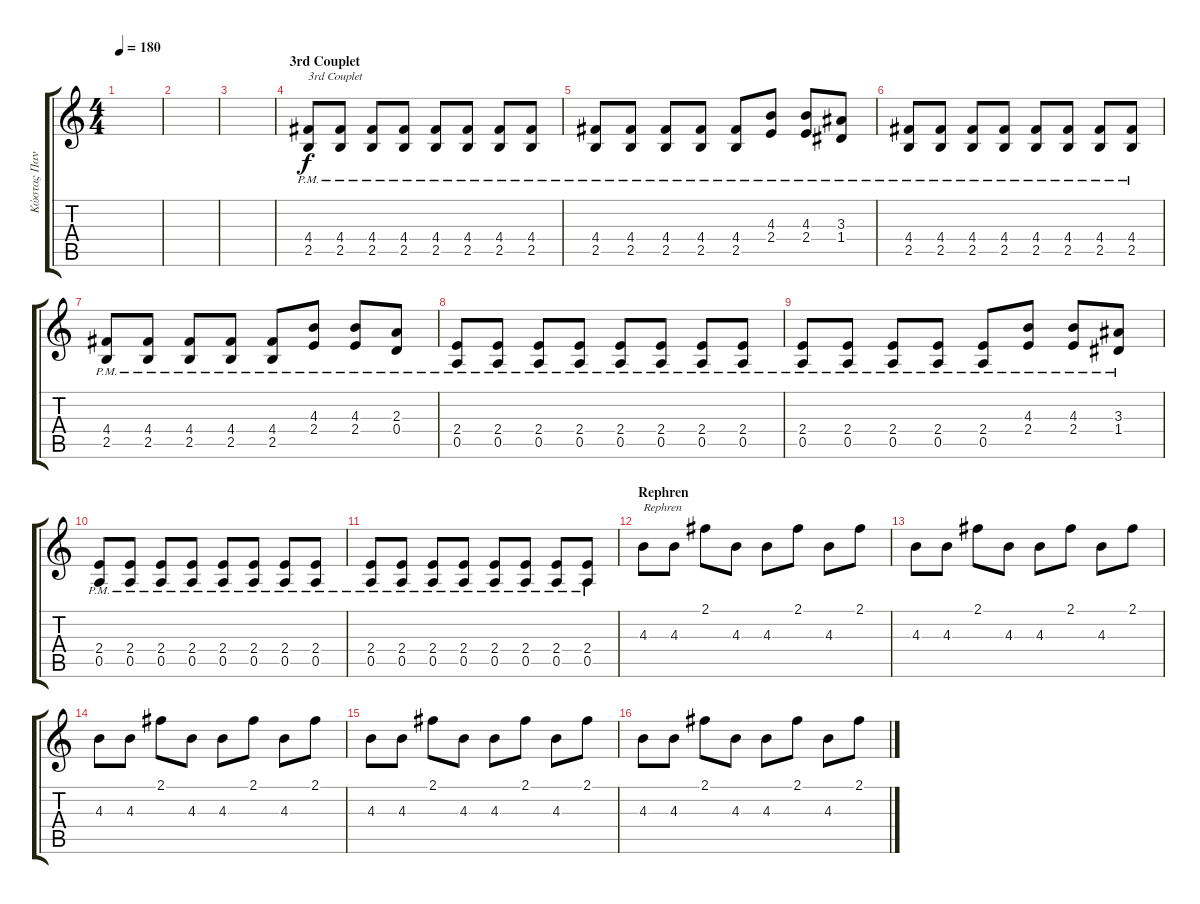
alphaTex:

\track ("Κώστας Παντέλης (Kostas pantelis)" "Κώστας Παν") {instrument overdrivenguitar}
\staff {score tabs}
\tuning (E4 B3 G3 D3 A2 E2) {hide}
\ts (4 4)
\tempo 180
\clef g2
\ks c
|
|
|
\section ("" "3rd Couplet")
(4.4{pm} 2.5).8{txt "3rd Couplet "} (4.4{pm} 2.5).8 (4.4{pm} 2.5).8 (4.4{pm} 2.5).8 (4.4{pm} 2.5).8 (4.4{pm} 2.5).8 (4.4{pm} 2.5).8 (4.4{pm} 2.5).8 |
(4.4{pm} 2.5).8 (4.4{pm} 2.5).8 (4.4{pm} 2.5).8 (4.4{pm} 2.5).8 (4.4{pm} 2.5).8 (4.3 2.4{pm}).8 (4.3 2.4{pm}).8 (3.3 1.4{pm}).8 |
(4.4{pm} 2.5).8 (4.4{pm} 2.5).8 (4.4{pm} 2.5).8 (4.4{pm} 2.5).8 (4.4{pm} 2.5).8 (4.4{pm} 2.5).8 (4.4{pm} 2.5).8 (4.4{pm} 2.5).8 |
(4.4{pm} 2.5).8 (4.4{pm} 2.5).8 (4.4{pm} 2.5).8 (4.4{pm} 2.5).8 (4.4{pm} 2.5).8 (4.3 2.4{pm}).8 (4.3 2.4{pm}).8 (2.3 0.4{pm}).8 |
(2.4{pm} 0.5).8 (2.4{pm} 0.5).8 (2.4{pm} 0.5).8 (2.4{pm} 0.5).8 (2.4{pm} 0.5).8 (2.4{pm} 0.5).8 (2.4{pm} 0.5).8 (2.4{pm} 0.5).8 |
(2.4{pm} 0.5).8 (2.4{pm} 0.5).8 (2.4{pm} 0.5).8 (2.4{pm} 0.5).8 (2.4{pm} 0.5).8 (4.3 2.4{pm}).8 (4.3 2.4{pm}).8 (3.3 1.4{pm}).8 |
(2.4{pm} 0.5).8 (2.4{pm} 0.5).8 (2.4{pm} 0.5).8 (2.4{pm} 0.5).8 (2.4{pm} 0.5).8 (2.4{pm} 0.5).8 (2.4{pm} 0.5).8 (2.4{pm} 0.5).8 |
(2.4{pm} 0.5).8 (2.4{pm} 0.5).8 (2.4{pm} 0.5).8 (2.4{pm} 0.5).8 (2.4{pm} 0.5).8 (2.4{pm} 0.5).8 (2.4{pm} 0.5).8 (2.4{pm} 0.5).8 |
\section ("" "Rephren")
4.3.8{txt "Rephren"} 4.3.8 2.1.8 4.3.8 4.3.8 2.1.8 4.3.8 2.1.8 |
4.3.8 4.3.8 2.1.8 4.3.8 4.3.8 2.1.8 4.3.8 2.1.8 |
4.3.8 4.3.8 2.1.8 4.3.8 4.3.8 2.1.8 4.3.8 2.1.8 |
4.3.8 4.3.8 2.1.8 4.3.8 4.3.8 2.1.8 4.3.8 2.1.8 |
4.3.8 4.3.8 2.1.8 4.3.8 4.3.8 2.1.8 4.3.8 2.1.8
